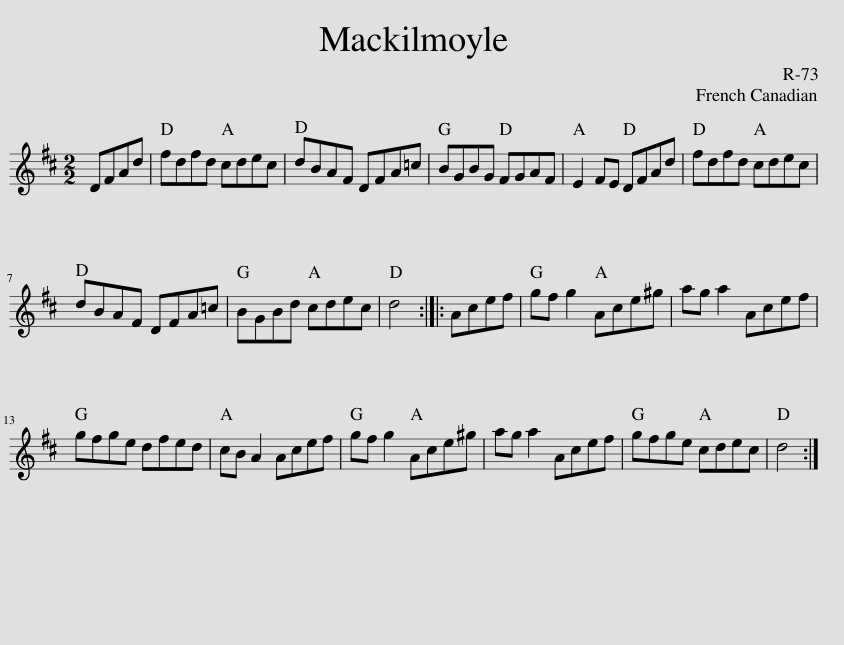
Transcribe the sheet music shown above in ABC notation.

X:1
L:1/8
M:2/2
I:linebreak $
K:D
V:1 treble
V:1
 DFAd | fdfd cdec | dBAF DFA=c | BGBG FGAF | E2 FE DFAd | %5
 fdfd cdec |$ dBAF DFA=c | BGBd cdec | d4 :: Acef | %10
 gf g2 Ace^g | ag a2 Acef |$ gfge dfed | cB A2 Acef | gf g2 Ace^g | %15
 ag a2 Acef | gfge cdec | d4 :| %18
